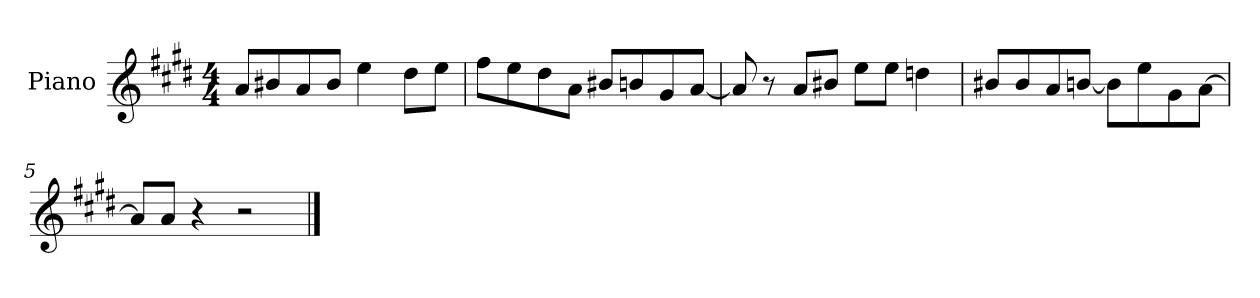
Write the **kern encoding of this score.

**kern
*part1
*staff1
*I"Piano
*I'P-no
*clefG2
*k[f#c#g#d#]
*M4/4
*MM90
=1
8a/L
8b#X/
8a/
8b#/J
4ee\
8dd#\L
8ee\J
=2
8ff#\L
8ee\
8dd#\
8a\J
8b#X/L
8bn/
8g#/
[8a/J
=3
8a/]
8r
8a/L
8b#X/J
8ee\L
8ee\J
4ddn\
=4
8b#X/L
8b#/
8a/
[8bn/J
8b\L]
8ee\
8g#\
[8a\J
!!LO:LB:g=z
=5
8a/L]
8a/J
4r
2r
==
*-
